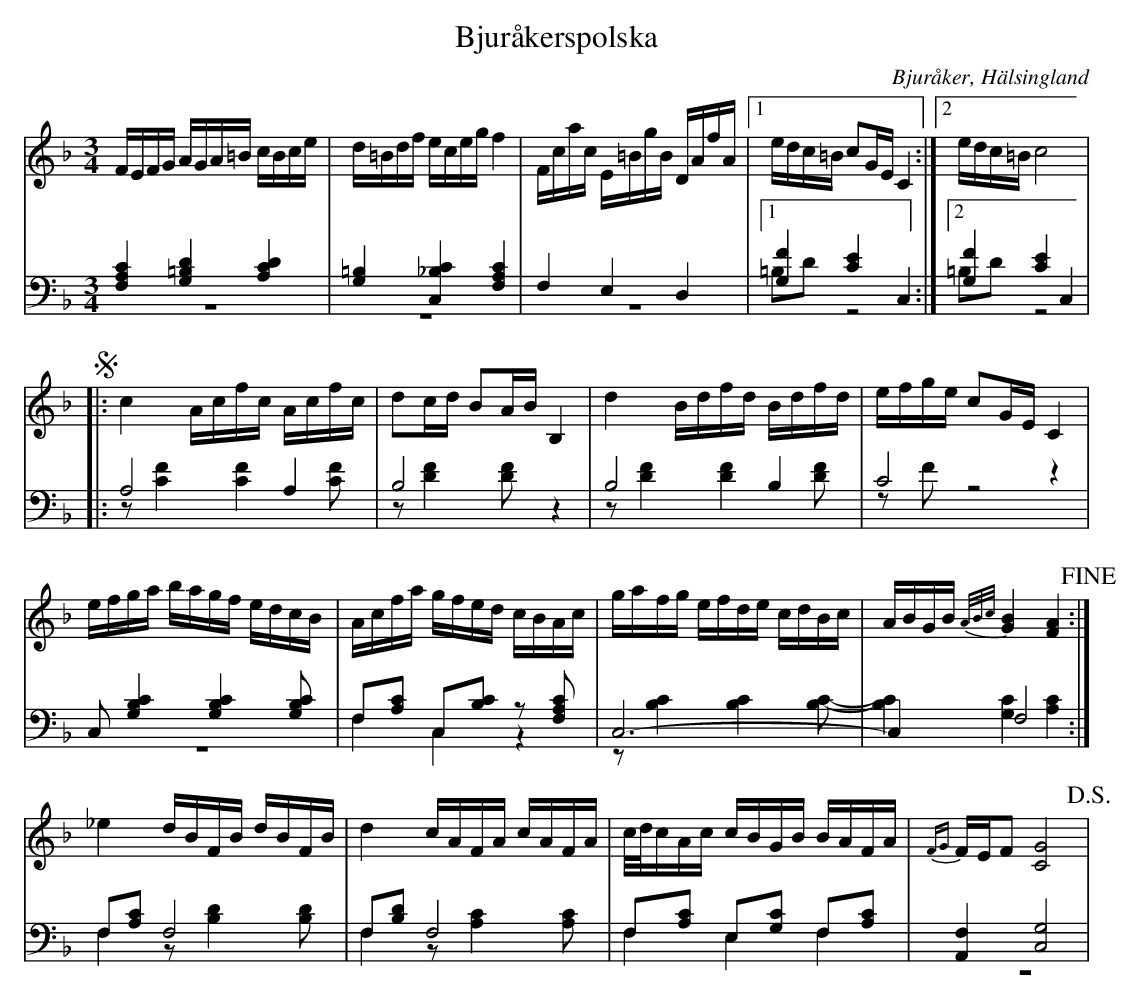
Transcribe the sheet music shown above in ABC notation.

X:1
T: Bjuråkerspolska
O: Bjuråker, Hälsingland
M: 3/4
L: 1/16
K: F
V:1
V:2
V:3 merge
V:1
FEFG AGA=B cBce|d=Bdf eceg f4|Fcac E=BgB DAfA|1 edc=B c2GE C4:|2 edc=B c8 |
!segno! |:c4 Acfc Acfc|d2cd B2AB B,4|d4 Bdfd Bdfd|efge c2GE C4|
efga bagf edcB|Acfa gfed cBAc|gafg efde cdBc|ABGB {A/B/c/}[G4B4] [F4A4] !fine!:|
_e4 dBFB dBFB|d4 cAFA cAFA|c/d/cAc cBGB BAFA|{FG}FEF2 [C8G8] !D.S.!|
V:2 clef=bass
[F,4A,4C4] [G,4=B,4D4] [A,4C4D4]|[G,4=B,4] [C,4_B,4C4] [F,4A,4C4]|F,4 E,4 D,4|1 [G,4F4] [C4E4] C,4:|2 [G,4F4] [C4E4] C,4 |
|:A,8 A,4|B,8 z4|B,8  B,4|C8 z4|
C,2 [G,4B,4C4] [G,4B,4C4] [G,2B,2C2]|F,2[A,2C2] C,2[B,2C2] z2 [F,2A,2C2]|C,12-|C,4 F,8:|
F,2[A,2C2] F,8|F,2[B,2D2] F,8|F,2[A,2C2] E,2[G,2C2] F,2[A,2C2]|[A,,4F,4] [C,8G,8] |
V:3 clef=bass
z12|z12|z12|1 =B,2D2 z8:|2 =B,2D2 z8|
|:z2 [C4F4] [C4F4] [C2F2]|z2 [D4F4] [D2F2] z4|z2 [D4F4] [D4F4] [D2F2]|z2 F2 z8|
z12|F,4 C,4 z4|z2 [B,4C4] [B,4C4] [B,2C2]-|[B,4C4] [G,4C4] [A,4C4]:|
F,4 z2 [B,4D4] [B,2D2]|F,4 z2 [A,4C4] [A,2C2]|F,4 E,4 F,4|z12|
